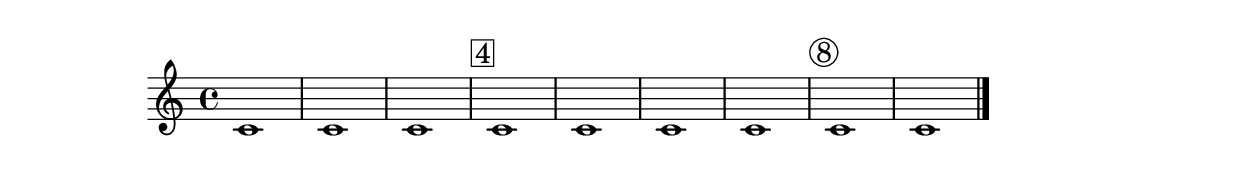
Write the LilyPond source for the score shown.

%% DO NOT EDIT this file manually; it is automatically
%% generated from LSR http://lsr.dsi.unimi.it
%% Make any changes in LSR itself, or in Documentation/snippets/new/ ,
%% and then run scripts/auxiliar/makelsr.py
%%
%% This file is in the public domain.
\version "2.12.2"

\header {
  lsrtags = "rhythms, tweaks-and-overrides"

%% Translation of GIT committish: 59caa3adce63114ca7972d18f95d4aadc528ec3d
  texidoces = "

Los números de compás también se pueden imprimir dentro de rectángulos o de circunferencias.

"
  doctitlees = "Imprimir números de compás dentro de rectángulos o circunferencias"



%% Translation of GIT committish: 0a868be38a775ecb1ef935b079000cebbc64de40
  texidocde = "
Taktnummern können auch in Boxen oder Kreisen gesetzt werden.

"
  doctitlede = "Setzen von Taktnummern in Kästen oder Kreisen"



%% Translation of GIT committish: 374d57cf9b68ddf32a95409ce08ba75816900f6b
  texidocfr = "
Les numéros de mesures peuvent être encadrés ou entourés d'un cercle.

"
  doctitlefr = "Inscrire le numéro de mesure dans un cadre ou un cercle"

  texidoc = "
Bar numbers can also be printed inside boxes or circles.

"
  doctitle = "Printing bar numbers inside boxes or circles"
} % begin verbatim

\relative c' {
  % Prevent bar numbers at the end of a line and permit them elsewhere
  \override Score.BarNumber #'break-visibility = #end-of-line-invisible
  \set Score.barNumberVisibility = #(every-nth-bar-number-visible 4)

  % Increase the size of the bar number by 2
  \override Score.BarNumber #'font-size = #2

  % Draw a box round the following bar number(s)
  \override Score.BarNumber #'stencil
    = #(make-stencil-boxer 0.1 0.25 ly:text-interface::print)
  \repeat unfold 5 { c1 }

  % Draw a circle round the following bar number(s)
  \override Score.BarNumber #'stencil
    = #(make-stencil-circler 0.1 0.25 ly:text-interface::print)
  \repeat unfold 4 { c1 } \bar "|."
}

